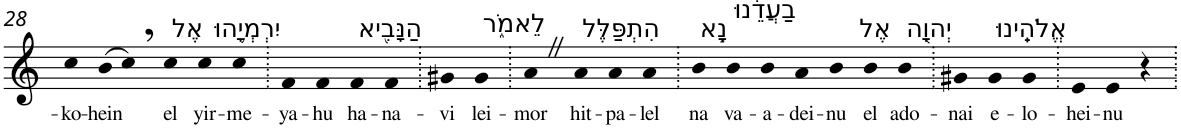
**kern	**text
*part1	*part1
*staff1	*staff1
*I"Piano	*
*I'Pno	*
!!LO:PB:g=z
*clefG2	*
*k[]	*
=28	=28
!	!LO:LY:b
4cc	-ko-
!	!LO:LY:b
(>8b	-hein
8cc,)	.
!LO:TX:a:t=אֶל	!
!	!LO:LY:b
4cc	el
!LO:TX:a:t=יִרְמְיָ֥הוּ	!
!	!LO:LY:b
4cc	yir-
!	!LO:LY:b
4cc	-me-
=29.	=29.
!	!LO:LY:b
4f	-ya-
!	!LO:LY:b
4f	-hu
!LO:TX:a:t=הַנָּבִ֖יא	!
!	!LO:LY:b
4f	ha-
!	!LO:LY:b
4f	-na-
=30.	=30.
!	!LO:LY:b
4g#X	-vi
!LO:TX:a:t=לֵאמֹ֑ר	!
!	!LO:LY:b
4g#	lei-
=31.	=31.
!	!LO:LY:b
4aZ	-mor
!LO:TX:a:t=הִתְפַּלֶּל	!
!	!LO:LY:b
4a	hit-
!	!LO:LY:b
4a	-pa-
!	!LO:LY:b
4a	-lel
=32.	=32.
!LO:TX:a:t=נָ֣א	!
!	!LO:LY:b
4b	na
!LO:TX:a:t=בַעֲדֵ֔נוּ	!
!	!LO:LY:b
4b	va-
!	!LO:LY:b
4b	-a-
!	!LO:LY:b
4a	-dei-
!	!LO:LY:b
4b	-nu
!LO:TX:a:t=אֶל	!
!	!LO:LY:b
4b	el
!LO:TX:a:t=יְהוָ֖ה	!
!	!LO:LY:b
4b	ado-
=33.	=33.
!	!LO:LY:b
4g#X	-nai
!LO:TX:a:t=אֱלֹהֵֽינוּ	!
!	!LO:LY:b
4g#	e-
!	!LO:LY:b
4g#	-lo-
=34.	=34.
!	!LO:LY:b
4e	-hei-
!	!LO:LY:b
4e	-nu
4r	.
=.	=.
*-	*-
